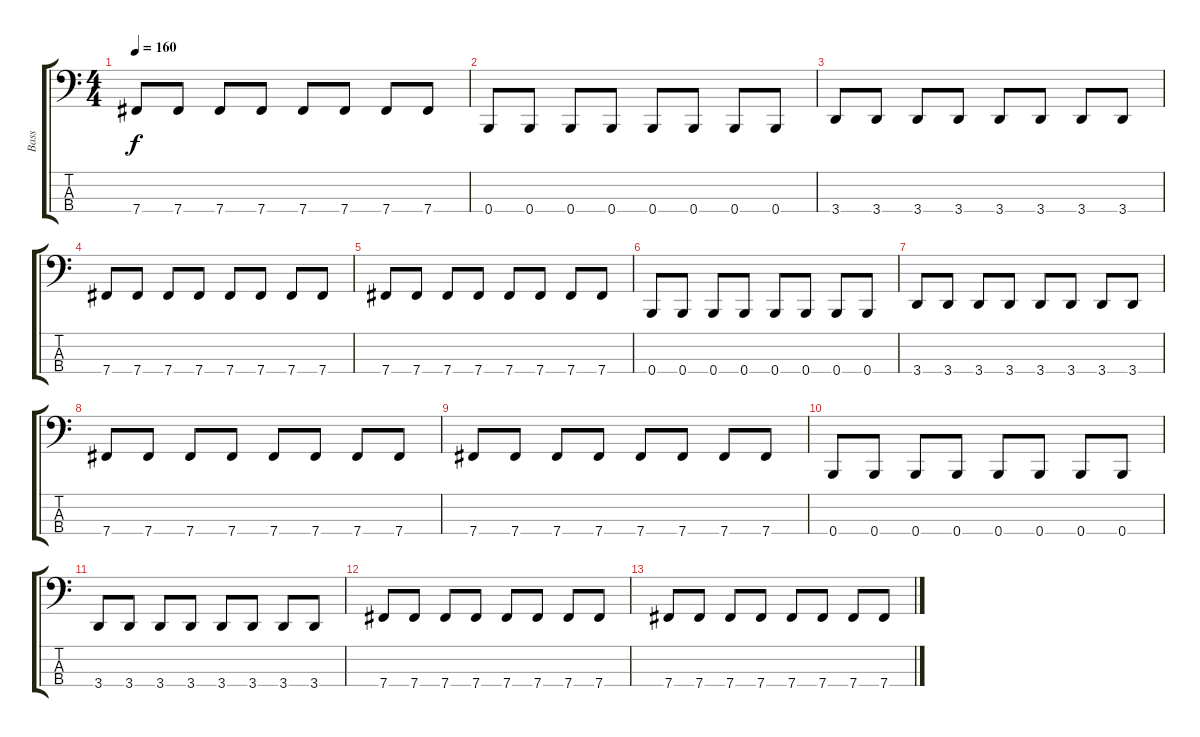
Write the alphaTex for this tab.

\track ("Bass" "Bass") {instrument fretlessbass}
\staff {score tabs}
\tuning (D2 A1 E1 B0) {hide}
\ts (4 4)
\tempo 160
\clef f4
\ks c
7.4.8{dy f instrument electricbassfinger} 7.4.8 7.4.8 7.4.8 7.4.8 7.4.8 7.4.8 7.4.8 |
0.4.8{instrument electricbassfinger} 0.4.8 0.4.8 0.4.8 0.4.8 0.4.8 0.4.8 0.4.8 |
3.4.8{instrument electricbassfinger} 3.4.8 3.4.8 3.4.8 3.4.8 3.4.8 3.4.8 3.4.8 |
7.4.8{instrument electricbassfinger} 7.4.8 7.4.8 7.4.8 7.4.8 7.4.8 7.4.8 7.4.8 |
7.4.8{instrument electricbassfinger} 7.4.8 7.4.8 7.4.8 7.4.8 7.4.8 7.4.8 7.4.8 |
0.4.8{volume 12 instrument electricbassfinger} 0.4.8 0.4.8 0.4.8 0.4.8 0.4.8 0.4.8 0.4.8 |
3.4.8{instrument electricbassfinger} 3.4.8 3.4.8 3.4.8 3.4.8 3.4.8 3.4.8 3.4.8 |
7.4.8{volume 9 instrument electricbassfinger} 7.4.8 7.4.8 7.4.8 7.4.8 7.4.8 7.4.8 7.4.8 |
7.4.8{instrument electricbassfinger} 7.4.8 7.4.8 7.4.8 7.4.8 7.4.8 7.4.8 7.4.8 |
0.4.8{volume 5 instrument electricbassfinger} 0.4.8 0.4.8 0.4.8 0.4.8 0.4.8 0.4.8 0.4.8 |
3.4.8{instrument electricbassfinger} 3.4.8 3.4.8 3.4.8 3.4.8 3.4.8 3.4.8 3.4.8 |
7.4.8{volume 0 instrument electricbassfinger} 7.4.8 7.4.8 7.4.8 7.4.8 7.4.8 7.4.8 7.4.8 |
7.4.8{instrument electricbassfinger} 7.4.8 7.4.8 7.4.8 7.4.8 7.4.8 7.4.8 7.4.8
